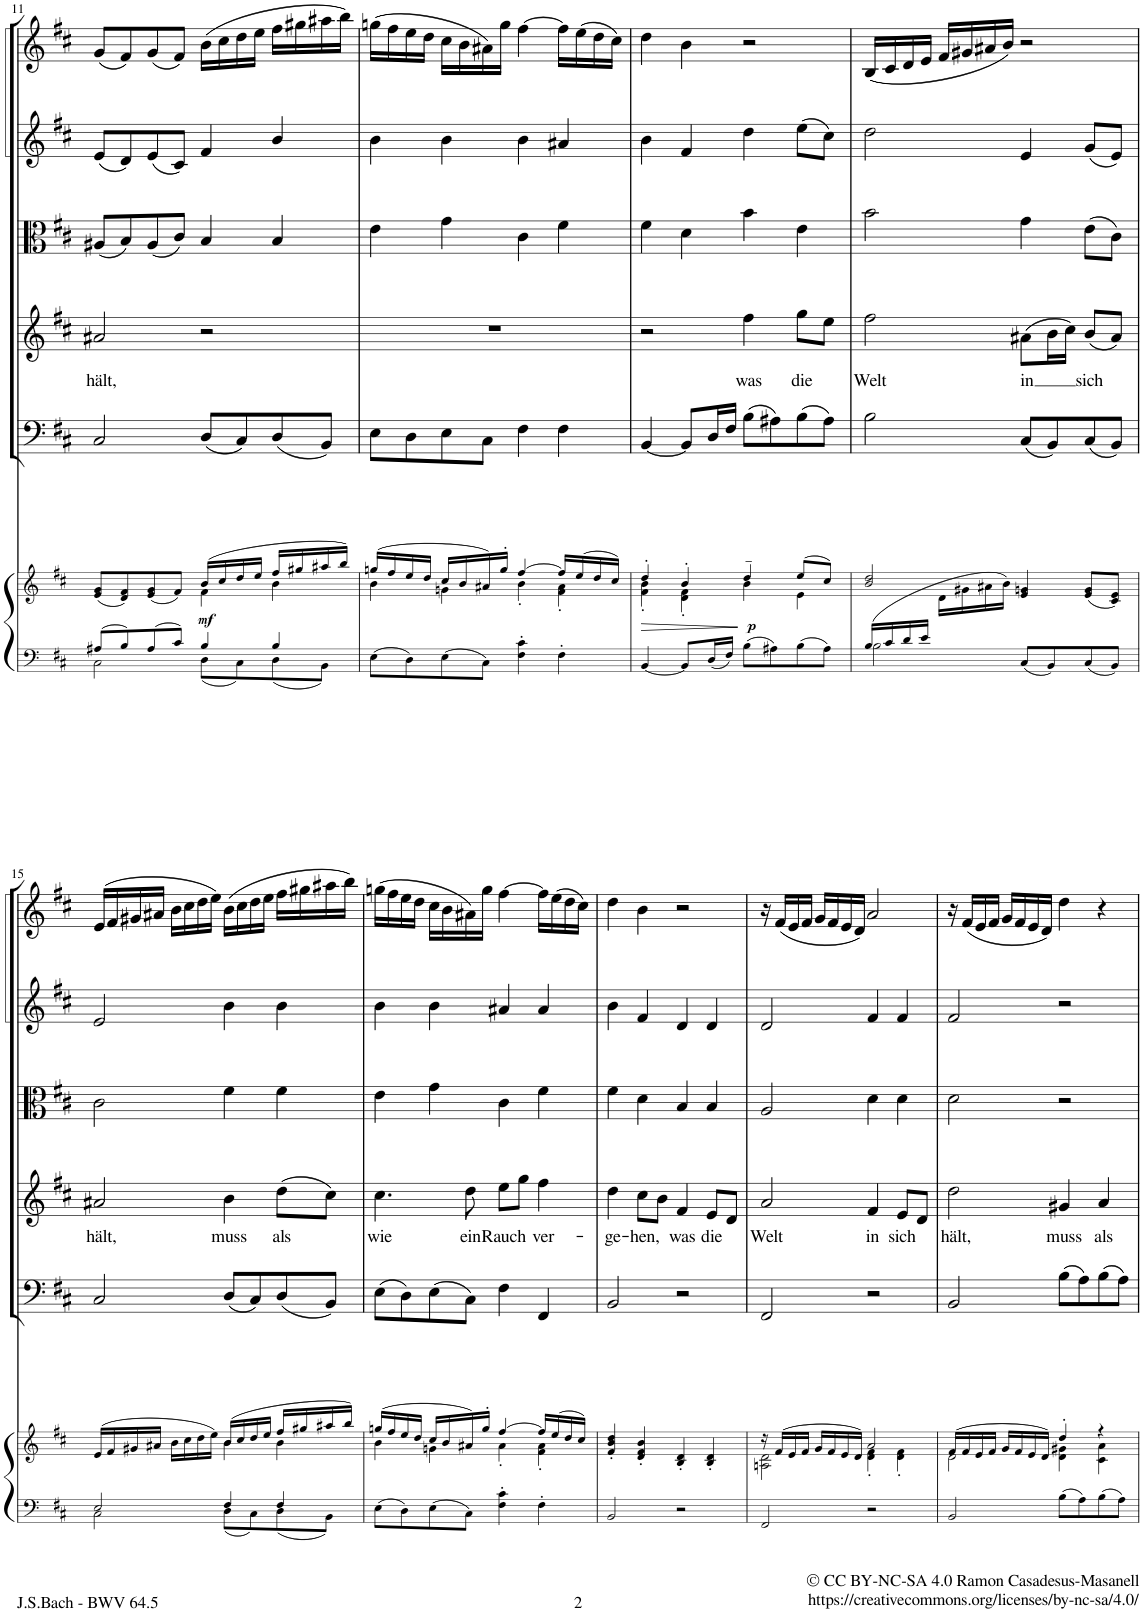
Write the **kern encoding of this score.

**kern	**kern	**dynam	**kern	**kern	**text	**kern	**kern	**kern
*part6	*part6	*part6	*part5	*part4	*part4	*part3	*part2	*part1
*staff7	*staff6	*staff6/7	*staff5	*staff4	*staff4	*staff3	*staff2	*staff1
*I"Piano reduction	*	*	*I"Organo e Continuo	*I"Soprano	*	*I"Viola	*I"Violino II	*I"Violino I
*I'Pno	*	*	*	*	*	*	*	*
!!LO:PB:g=z
*clefF4	*clefG2	*	*clefF4	*clefG2	*	*clefC3	*clefG2	*clefG2
*k[f#c#]	*k[f#c#]	*	*k[f#c#]	*k[f#c#]	*	*k[f#c#]	*k[f#c#]	*k[f#c#]
*M4/4	*M4/4	*	*M4/4	*M4/4	*	*M4/4	*M4/4	*M4/4
*met(c)	*met(c)	*	*met(c)	*met(c)	*	*met(c)	*met(c)	*met(c)
=11	=11	=11	=11	=11	=11	=11	=11	=11
*^	*^	*	*	*	*	*	*	*
!	!	!	!	!	!	!	!LO:LY:b	!	!	!
8A#X/L	2C#\	(<8e/ 8g/L	2ryy	.	2C#/	2a#X/	hält,	(8A#X/L	(8e/L	(8g/L
8B/	.	8d/ 8f#/)	.	.	.	.	.	8B/)	8d/)	8f#/)
8A#/	.	(<8e/ 8g/	.	.	.	.	.	(8A#/	(8e/	(8g/
8c#/J	.	8f#/J)	.	.	.	.	.	8c#/J)	8c#/J)	8f#/J)
!	!	!	!	!LO:DY:b	!	!	!	!	!	!
4B/	8D\L	(16b/LL	4f#\	mf	(8D/L	2r	.	4B/	4f#/	(16b\LL
.	.	16cc#/	.	.	.	.	.	.	.	16cc#\
.	8C#\	16dd/	.	.	8C#/)	.	.	.	.	16dd\
.	.	16ee/JJ	.	.	.	.	.	.	.	16ee\JJ
4B/	8D\	16ff#/LL	4b\	.	(8D/	.	.	4B/	4b/	16ff#\LL
.	.	16gg#X/	.	.	.	.	.	.	.	16gg#X\
.	8BB\J	16aa#X/	.	.	8BB/J)	.	.	.	.	16aa#X\
.	.	16bb/JJ)	.	.	.	.	.	.	.	16bb\JJ)
*v	*v	*	*	*	*	*	*	*	*	*
=12	=12	=12	=12	=12	=12	=12	=12	=12	=12
8E\L	(16ggn/LL	4b\	.	8E\L	1r	.	4e\	4b\	(16ggn\LL
.	16ff#/	.	.	.	.	.	.	.	16ff#\
8D\	16ee/	.	.	8D\	.	.	.	.	16ee\
.	16dd/JJ	.	.	.	.	.	.	.	16dd\JJ
8E\	16cc#/LL	4gn\	.	8E\	.	.	4g\	4b\	16cc#\LL
.	16b/	.	.	.	.	.	.	.	16b\
8C#\J	16a#X/)	.	.	8C#\J	.	.	.	.	16a#X\)
.	16gg'/JJ	.	.	.	.	.	.	.	16gg\JJ
4F#\' 4c#\'	[4ff#/	4b'\	.	4F#\	.	.	4c#\	4b\	[4ff#\
4F#'\	16ff#/LL]	4f#\' 4a#\'	.	4F#\	.	.	4f#\	4a#X/	16ff#\LL]
.	(16ee/	.	.	.	.	.	.	.	(16ee\
.	16dd/	.	.	.	.	.	.	.	16dd\
.	16cc#/JJ)	.	.	.	.	.	.	.	16cc#\JJ)
=13	=13	=13	=13	=13	=13	=13	=13	=13	=13
!	!	!	!LO:HP:b	!	!	!	!	!	!
[4BB/	4dd'/	4f#\' 4b\'	>	[4BB/	2r	.	4f#\	4b\	4dd\
8BB/L]	4b'/	4d\' 4f#\'	.	8BB/L]	.	.	4d\	4f#/	4b\
16D/L	.	.	.	16D/L	.	.	.	.	.
16F#/JJ	.	.	.	16F#/JJ	.	.	.	.	.
!	!	!	!LO:DY:n=1:b	!	!	!LO:LY:b	!	!	!
8B\L	4dd~/	4b\	] p	(8B\L	4ff#\	was	4b\	4dd\	2r
8A#X\	.	.	.	8A#X\)	.	.	.	.	.
!	!	!	!	!	!	!LO:LY:b	!	!	!
8B\	(8ee/L	4e\	.	(8B\	8gg\L	die	4e\	(8ee\L	.
8A#\J	8cc#/J)	.	.	8A#\J)	8ee\J	.	.	8cc#\J)	.
=14	=14	=14	=14	=14	=14	=14	=14	=14	=14
*^	*	*	*	*	*	*	*	*	*
!	!	!	!	!	!	!	!LO:LY:b	!	!	!
(16B/LL	2B\	2b/ 2dd/	4ryy	.	2B\	2ff#\	Welt	2b\	2dd\	(16B/LL
16c#/	.	.	.	.	.	.	.	.	.	16c#/
16d/	.	.	.	.	.	.	.	.	.	16d/
16e/JJ	.	.	.	.	.	.	.	.	.	16e/JJ
4ryy	.	.	16d\LL	.	.	.	.	.	.	16f#/LL
.	.	.	16g#X\	.	.	.	.	.	.	16g#X/
.	.	.	16a#X\	.	.	.	.	.	.	16a#X/
.	.	.	16b\JJ)	.	.	.	.	.	.	16b/JJ)
!	!	!	!	!	!	!	!LO:LY:b	!	!	!
8C#/L	2ryy	4e/ 4gn/	2ryy	.	(8C#/L	(8a#X\L	in	4g\	4e/	2r
8BB/	.	.	.	.	8BB/)	16b\L	.	.	.	.
.	.	.	.	.	.	16cc#\JJ)	.	.	.	.
!	!	!	!	!	!	!	!LO:LY:b	!	!	!
8C#/	.	(8e/ 8g/L	.	.	(8C#/	(8b/L	sich	(8e\L	(8g/L	.
8BB/J	.	8c#/ 8e/J)	.	.	8BB/J)	8a#/J)	.	8c#\J)	8e/J)	.
!!LO:LB:g=z
=15	=15	=15	=15	=15	=15	=15	=15	=15	=15	=15
!	!	!	!	!	!	!	!LO:LY:b	!	!	!
2E/	2C#\	(16e/LL	2ryy	.	2C#/	2a#X/	hält,	2c#\	2e/	(16e/LL
.	.	16f#/	.	.	.	.	.	.	.	16f#/
.	.	16g#X/	.	.	.	.	.	.	.	16g#X/
.	.	16a#X/JJ	.	.	.	.	.	.	.	16a#X/JJ
.	.	16b\LL	.	.	.	.	.	.	.	16b\LL
.	.	16cc#\	.	.	.	.	.	.	.	16cc#\
.	.	16dd\	.	.	.	.	.	.	.	16dd\
.	.	16ee\JJ)	.	.	.	.	.	.	.	16ee\JJ)
!	!	!	!	!	!	!	!LO:LY:b	!	!	!
4F#/	8D\L	(16b/LL	4b\	.	(8D/L	4b\	muss	4f#\	4b\	(16b\LL
.	.	16cc#/	.	.	.	.	.	.	.	16cc#\
.	8C#\	16dd/	.	.	8C#/)	.	.	.	.	16dd\
.	.	16ee/JJ	.	.	.	.	.	.	.	16ee\JJ
!	!	!	!	!	!	!	!LO:LY:b	!	!	!
4F#/	8D\	16ff#/LL	4b\	.	(8D/	(8dd\L	als	4f#\	4b\	16ff#\LL
.	.	16gg#X/	.	.	.	.	.	.	.	16gg#X\
.	8BB\J	16aa#X/	.	.	8BB/J)	8cc#\J)	.	.	.	16aa#X\
.	.	16bb/JJ)	.	.	.	.	.	.	.	16bb\JJ)
*v	*v	*	*	*	*	*	*	*	*	*
=16	=16	=16	=16	=16	=16	=16	=16	=16	=16
!	!	!	!	!	!	!LO:LY:b	!	!	!
8E\L	(16ggn/LL	4b\	.	(8E\L	4.cc#\	wie	4e\	4b\	(16ggn\LL
.	16ff#/	.	.	.	.	.	.	.	16ff#\
8D\	16ee/	.	.	8D\)	.	.	.	.	16ee\
.	16dd/JJ	.	.	.	.	.	.	.	16dd\JJ
8E\	16cc#/LL	4gn\	.	(8E\	.	.	4g\	4b\	16cc#\LL
.	16b/	.	.	.	.	.	.	.	16b\
!	!	!	!	!	!	!LO:LY:b	!	!	!
8C#\J	16a#X/)	.	.	8C#\J)	8dd\	ein	.	.	16a#X\)
.	16gg'/JJ	.	.	.	.	.	.	.	16gg\JJ
!	!	!	!	!	!	!LO:LY:b	!	!	!
4F#\' 4c#\'	[4ff#/	4a#'\	.	4F#\	8ee\L	Rauch	4c#\	4a#X/	[4ff#\
.	.	.	.	.	8gg\J	.	.	.	.
!	!	!	!	!	!	!LO:LY:b	!	!	!
4F#'\	16ff#/LL]	4f#\' 4a#\'	.	4FF#/	4ff#\	ver-	4f#\	4a#/	16ff#\LL]
.	(16ee/	.	.	.	.	.	.	.	(16ee\
.	16dd/	.	.	.	.	.	.	.	16dd\
.	16cc#/JJ)	.	.	.	.	.	.	.	16cc#\JJ)
*	*v	*v	*	*	*	*	*	*	*
=17	=17	=17	=17	=17	=17	=17	=17	=17
!	!	!	!	!	!LO:LY:b	!	!	!
2BB/	4f#/' 4b/' 4dd/'	.	2BB/	4dd\	ge-	4f#\	4b\	4dd\
!	!	!	!	!	!LO:LY:b	!	!	!
.	4d/' 4f#/' 4b/'	.	.	8cc#\L	hen,	4d\	4f#/	4b\
.	.	.	.	8b\J	.	.	.	.
!	!	!	!	!	!LO:LY:b	!	!	!
2r	4B/' 4d/'	.	2r	4f#/	was	4B/	4d/	2r
!	!	!	!	!	!LO:LY:b	!	!	!
.	4B/' 4d/'	.	.	8e/L	die	4B/	4d/	.
.	.	.	.	8d/J	.	.	.	.
=18	=18	=18	=18	=18	=18	=18	=18	=18
*	*^	*	*	*	*	*	*	*
!	!	!	!	!	!	!LO:LY:b	!	!	!
2FF#/	16r	2An\ 2d\	.	2FF#/	2a/	Welt	2A/	2d/	16r
.	(16f#/LL	.	.	.	.	.	.	.	(16f#/LL
.	16e/	.	.	.	.	.	.	.	16e/
.	16f#/JJ	.	.	.	.	.	.	.	16f#/JJ
.	16g/LL	.	.	.	.	.	.	.	16g/LL
.	16f#/	.	.	.	.	.	.	.	16f#/
.	16e/	.	.	.	.	.	.	.	16e/
.	16d/JJ)	.	.	.	.	.	.	.	16d/JJ)
!	!	!	!	!	!	!LO:LY:b	!	!	!
2r	2a/	4d\' 4f#\'	.	2r	4f#/	in	4d\	4f#/	2a/
!	!	!	!	!	!	!LO:LY:b	!	!	!
.	.	4d\' 4f#\'	.	.	8e/L	sich	4d\	4f#/	.
.	.	.	.	.	8d/J	.	.	.	.
=19	=19	=19	=19	=19	=19	=19	=19	=19	=19
!	!	!	!	!	!	!LO:LY:b	!	!	!
2BB/	(16f#/LL	2d\	.	2BB/	2dd\	hält,	2d\	2f#/	16r
.	16f#/	.	.	.	.	.	.	.	(16f#/LL
.	16e/	.	.	.	.	.	.	.	16e/
.	16f#/JJ	.	.	.	.	.	.	.	16f#/JJ
.	16g/LL	.	.	.	.	.	.	.	16g/LL
.	16f#/	.	.	.	.	.	.	.	16f#/
.	16e/	.	.	.	.	.	.	.	16e/
.	16d/JJ)	.	.	.	.	.	.	.	16d/JJ)
!	!	!	!	!	!	!LO:LY:b	!	!	!
8B\L	4dd'/	4d\ 4g#X\	.	(8B\L	4g#X/	muss	2r	2r	4dd\
8A\	.	.	.	8A\)	.	.	.	.	.
!	!	!	!	!	!	!LO:LY:b	!	!	!
8B\	4r	4c#\ 4a\	.	(8B\	4a/	als	.	.	4r
8A\J	.	.	.	8A\J)	.	.	.	.	.
*	*v	*v	*	*	*	*	*	*	*
=	=	=	=	=	=	=	=	=
*-	*-	*-	*-	*-	*-	*-	*-	*-
